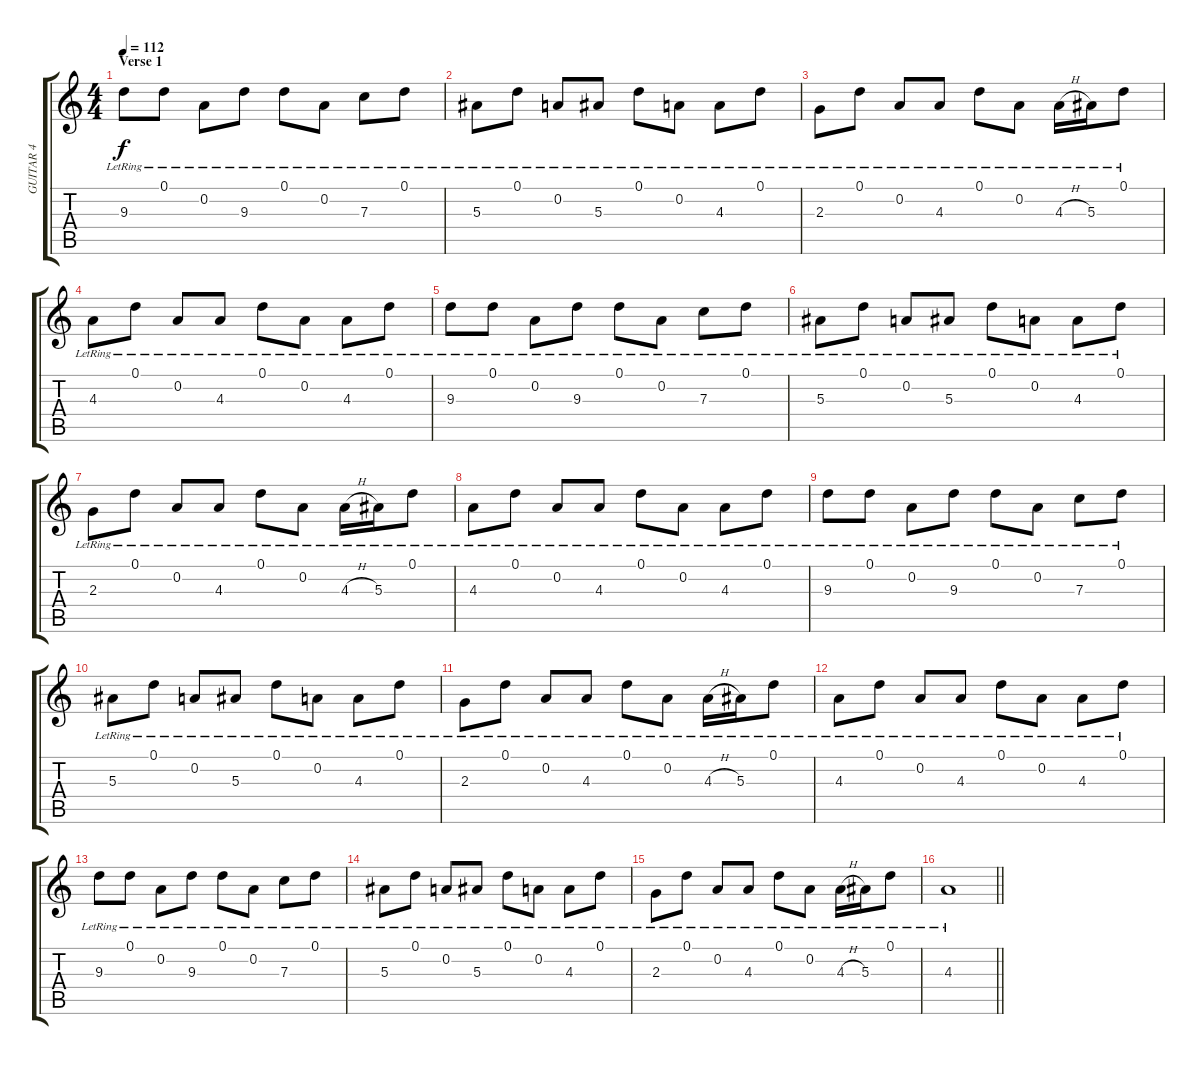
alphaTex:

\track ("GUITAR 4" "GUITAR 4") {instrument electricguitarclean}
\staff {score tabs}
\tuning (D4 A3 F3 C3 G2 D2) {hide}
\ts (4 4)
\section ("" "Verse 1")
\tempo 112
\clef g2
\ks c
9.3{lr}.8{dy f} 0.1{lr}.8 0.2{lr}.8 9.3{lr}.8 0.1{lr}.8 0.2{lr}.8 7.3{lr}.8 0.1{lr}.8 |
5.3{lr}.8 0.1{lr}.8 0.2{lr}.8 5.3{lr}.8 0.1{lr}.8 0.2{lr}.8 4.3{lr}.8 0.1{lr}.8 |
2.3{lr}.8 0.1{lr}.8 0.2{lr}.8 4.3{lr}.8 0.1{lr}.8 0.2{lr}.8 4.3{h lr}.16 5.3{lr}.16 0.1{lr}.8 |
4.3{lr}.8 0.1{lr}.8 0.2{lr}.8 4.3{lr}.8 0.1{lr}.8 0.2{lr}.8 4.3{lr}.8 0.1{lr}.8 |
9.3{lr}.8 0.1{lr}.8 0.2{lr}.8 9.3{lr}.8 0.1{lr}.8 0.2{lr}.8 7.3{lr}.8 0.1{lr}.8 |
5.3{lr}.8 0.1{lr}.8 0.2{lr}.8 5.3{lr}.8 0.1{lr}.8 0.2{lr}.8 4.3{lr}.8 0.1{lr}.8 |
2.3{lr}.8 0.1{lr}.8 0.2{lr}.8 4.3{lr}.8 0.1{lr}.8 0.2{lr}.8 4.3{h lr}.16 5.3{lr}.16 0.1{lr}.8 |
4.3{lr}.8 0.1{lr}.8 0.2{lr}.8 4.3{lr}.8 0.1{lr}.8 0.2{lr}.8 4.3{lr}.8 0.1{lr}.8 |
9.3{lr}.8 0.1{lr}.8 0.2{lr}.8 9.3{lr}.8 0.1{lr}.8 0.2{lr}.8 7.3{lr}.8 0.1{lr}.8 |
5.3{lr}.8 0.1{lr}.8 0.2{lr}.8 5.3{lr}.8 0.1{lr}.8 0.2{lr}.8 4.3{lr}.8 0.1{lr}.8 |
2.3{lr}.8 0.1{lr}.8 0.2{lr}.8 4.3{lr}.8 0.1{lr}.8 0.2{lr}.8 4.3{h lr}.16 5.3{lr}.16 0.1{lr}.8 |
4.3{lr}.8 0.1{lr}.8 0.2{lr}.8 4.3{lr}.8 0.1{lr}.8 0.2{lr}.8 4.3{lr}.8 0.1{lr}.8 |
9.3{lr}.8 0.1{lr}.8 0.2{lr}.8 9.3{lr}.8 0.1{lr}.8 0.2{lr}.8 7.3{lr}.8 0.1{lr}.8 |
5.3{lr}.8 0.1{lr}.8 0.2{lr}.8 5.3{lr}.8 0.1{lr}.8 0.2{lr}.8 4.3{lr}.8 0.1{lr}.8 |
2.3{lr}.8 0.1{lr}.8 0.2{lr}.8 4.3{lr}.8 0.1{lr}.8 0.2{lr}.8 4.3{h lr}.16 5.3{lr}.16 0.1{lr}.8 |
\barLineRight lightlight
4.3{lr}.1
